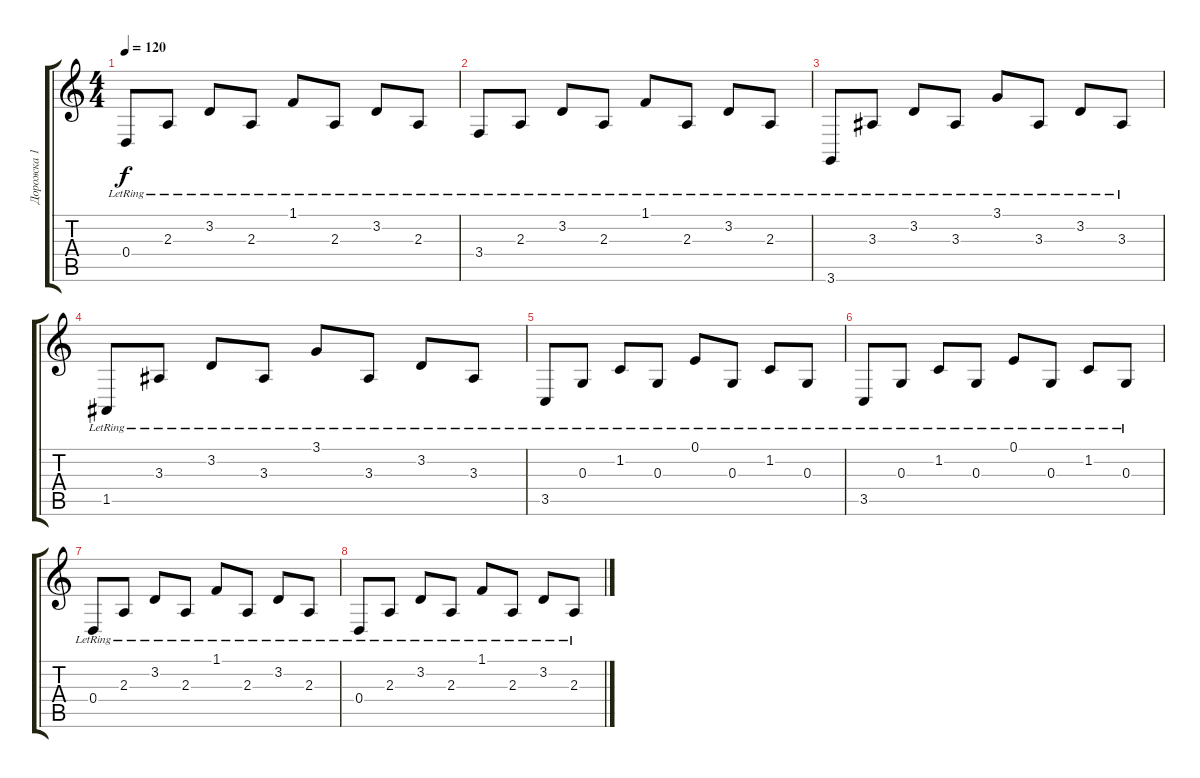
\track ("Дорожка 1" "Дорожка 1") {instrument electricgrandpiano}
\staff {score tabs}
\tuning (E4 B3 G3 D3 A2 E2) {hide}
\ts (4 4)
\tempo 120
\clef g2
\ks c
0.4{lr}.8{dy f} 2.3{lr}.8 3.2{lr}.8 2.3{lr}.8 1.1{lr}.8 2.3{lr}.8 3.2{lr}.8 2.3{lr}.8 |
3.4{lr}.8 2.3{lr}.8 3.2{lr}.8 2.3{lr}.8 1.1{lr}.8 2.3{lr}.8 3.2{lr}.8 2.3{lr}.8 |
3.6{lr}.8 3.3{lr}.8 3.2{lr}.8 3.3{lr}.8 3.1{lr}.8 3.3{lr}.8 3.2{lr}.8 3.3{lr}.8 |
1.5{lr}.8 3.3{lr}.8 3.2{lr}.8 3.3{lr}.8 3.1{lr}.8 3.3{lr}.8 3.2{lr}.8 3.3{lr}.8 |
3.5{lr}.8 0.3{lr}.8 1.2{lr}.8 0.3{lr}.8 0.1{lr}.8 0.3{lr}.8 1.2{lr}.8 0.3{lr}.8 |
3.5{lr}.8 0.3{lr}.8 1.2{lr}.8 0.3{lr}.8 0.1{lr}.8 0.3{lr}.8 1.2{lr}.8 0.3{lr}.8 |
0.4{lr}.8 2.3{lr}.8 3.2{lr}.8 2.3{lr}.8 1.1{lr}.8 2.3{lr}.8 3.2{lr}.8 2.3{lr}.8 |
0.4{lr}.8 2.3{lr}.8 3.2{lr}.8 2.3{lr}.8 1.1{lr}.8 2.3{lr}.8 3.2{lr}.8 2.3{lr}.8
